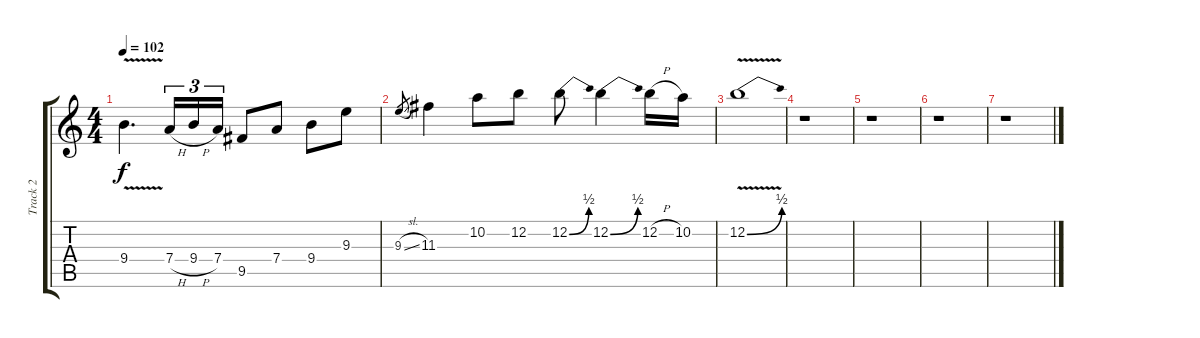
\track ("Track 2" "Track 2") {instrument acousticguitarsteel}
\staff {score tabs}
\tuning (E4 B3 G3 D3 A2 E2) {hide}
\ts (4 4)
\tempo 102
\clef g2
\ks c
9.4{v}.4{d dy f} 7.4{h}.16{tu (3 2)} 9.4{h}.16{tu (3 2)} 7.4.16{tu (3 2)} 9.5.8 7.4.8 9.4.8 9.3.8 |
9.3{sl}.8{gr} 11.3.4 10.2.8 12.2.8 12.2{be (bend 0 0 60 2)}.8 12.2{be (bend 0 0 60 2)}.4 12.2{h}.16 10.2.16 |
12.2{be (bend 0 0 60 2) v}.1 |
r.1 |
r.1 |
r.1 |
r.1
